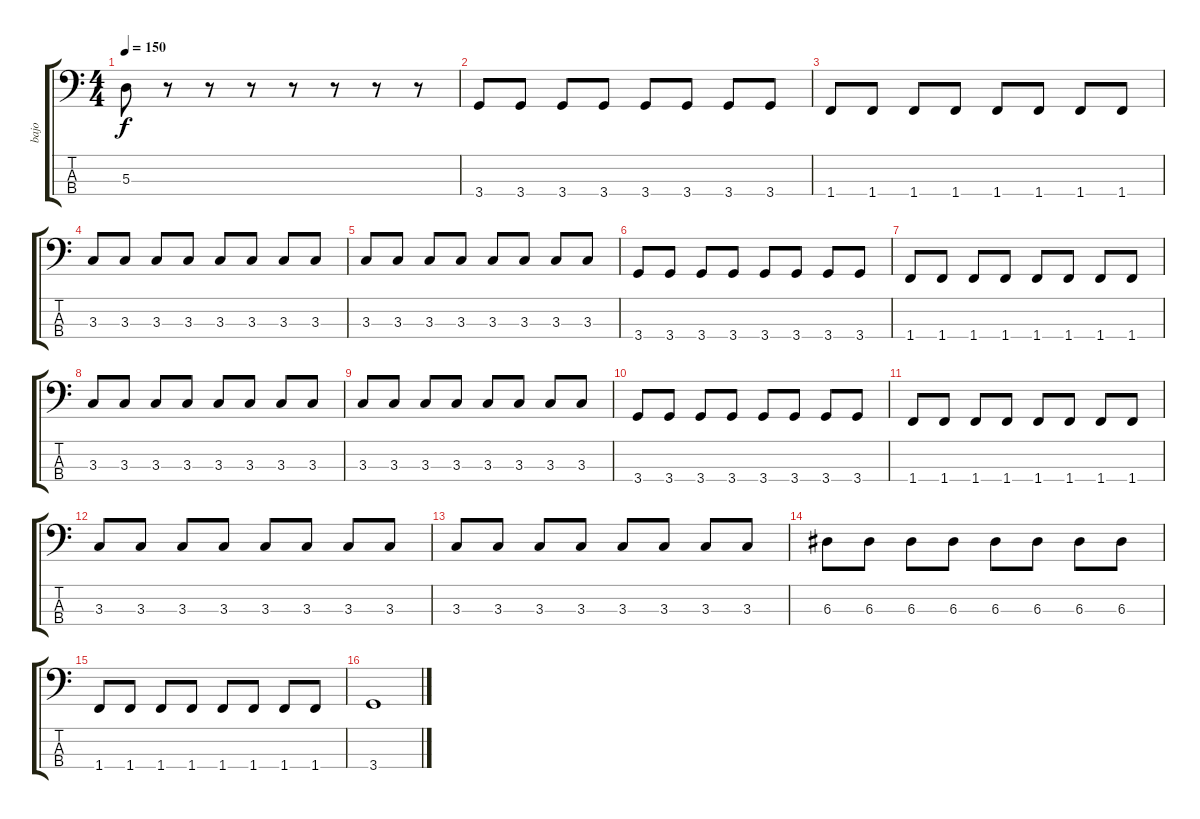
\track ("bajo" "bajo") {instrument electricbassfinger}
\staff {score tabs}
\tuning (G2 D2 A1 E1) {hide}
\ts (4 4)
\tempo 150
\clef f4
\ks c
5.3.8{dy f} r.8 r.8 r.8 r.8 r.8 r.8 r.8 |
3.4.8 3.4.8 3.4.8 3.4.8 3.4.8 3.4.8 3.4.8 3.4.8 |
1.4.8 1.4.8 1.4.8 1.4.8 1.4.8 1.4.8 1.4.8 1.4.8 |
3.3.8 3.3.8 3.3.8 3.3.8 3.3.8 3.3.8 3.3.8 3.3.8 |
3.3.8 3.3.8 3.3.8 3.3.8 3.3.8 3.3.8 3.3.8 3.3.8 |
3.4.8 3.4.8 3.4.8 3.4.8 3.4.8 3.4.8 3.4.8 3.4.8 |
1.4.8 1.4.8 1.4.8 1.4.8 1.4.8 1.4.8 1.4.8 1.4.8 |
3.3.8 3.3.8 3.3.8 3.3.8 3.3.8 3.3.8 3.3.8 3.3.8 |
3.3.8 3.3.8 3.3.8 3.3.8 3.3.8 3.3.8 3.3.8 3.3.8 |
3.4.8 3.4.8 3.4.8 3.4.8 3.4.8 3.4.8 3.4.8 3.4.8 |
1.4.8 1.4.8 1.4.8 1.4.8 1.4.8 1.4.8 1.4.8 1.4.8 |
3.3.8 3.3.8 3.3.8 3.3.8 3.3.8 3.3.8 3.3.8 3.3.8 |
3.3.8 3.3.8 3.3.8 3.3.8 3.3.8 3.3.8 3.3.8 3.3.8 |
6.3.8 6.3.8 6.3.8 6.3.8 6.3.8 6.3.8 6.3.8 6.3.8 |
1.4.8 1.4.8 1.4.8 1.4.8 1.4.8 1.4.8 1.4.8 1.4.8 |
3.4.1
